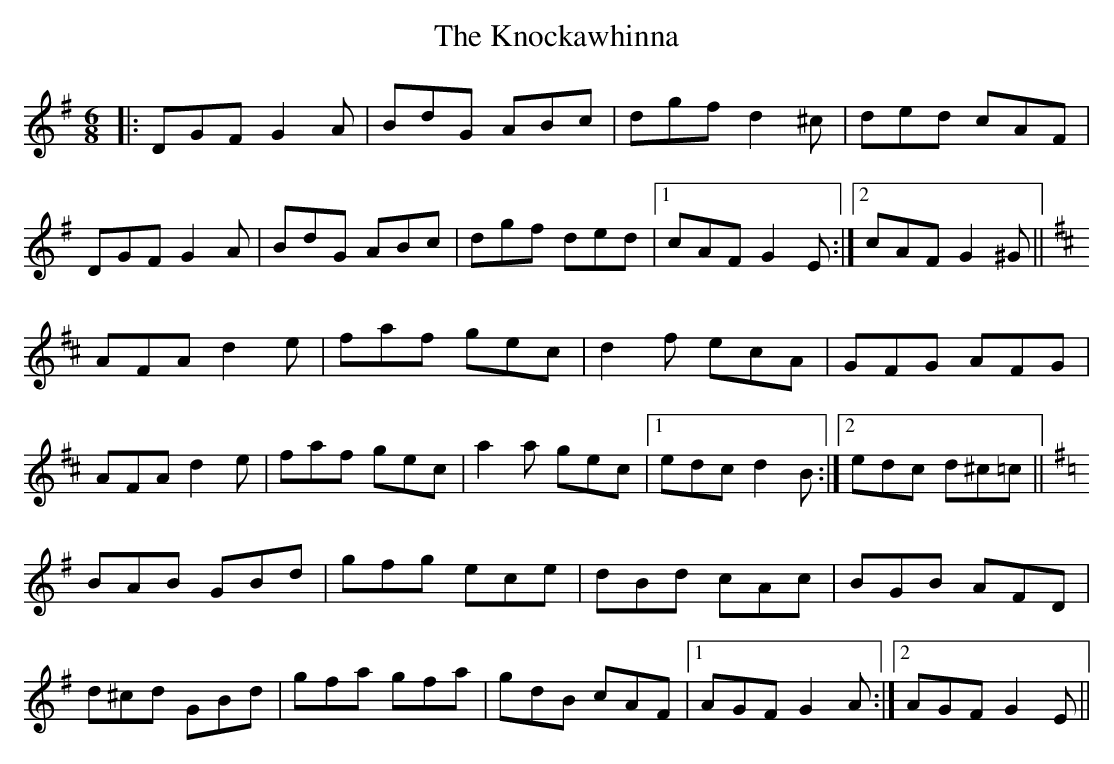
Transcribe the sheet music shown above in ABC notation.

X:1
T: The Knockawhinna
M: 6/8
L: 1/8
K: Gmaj
|:DGF G2A|BdG ABc|dgf d2^c|ded cAF|
DGF G2A|BdG ABc|dgf ded|1 cAF G2E:|2 cAF G2^G||
K: Dmaj
AFA d2e|faf gec|d2f ecA|GFG AFG|
AFA d2e|faf gec|a2a gec|1 edc d2B:|2 edc d^c=c||
K: Gmaj
BAB GBd|gfg ece|dBd cAc|BGB AFD|
d^cd GBd|gfa gfa|gdB cAF|1 AGF G2A:|2 AGF G2E||
